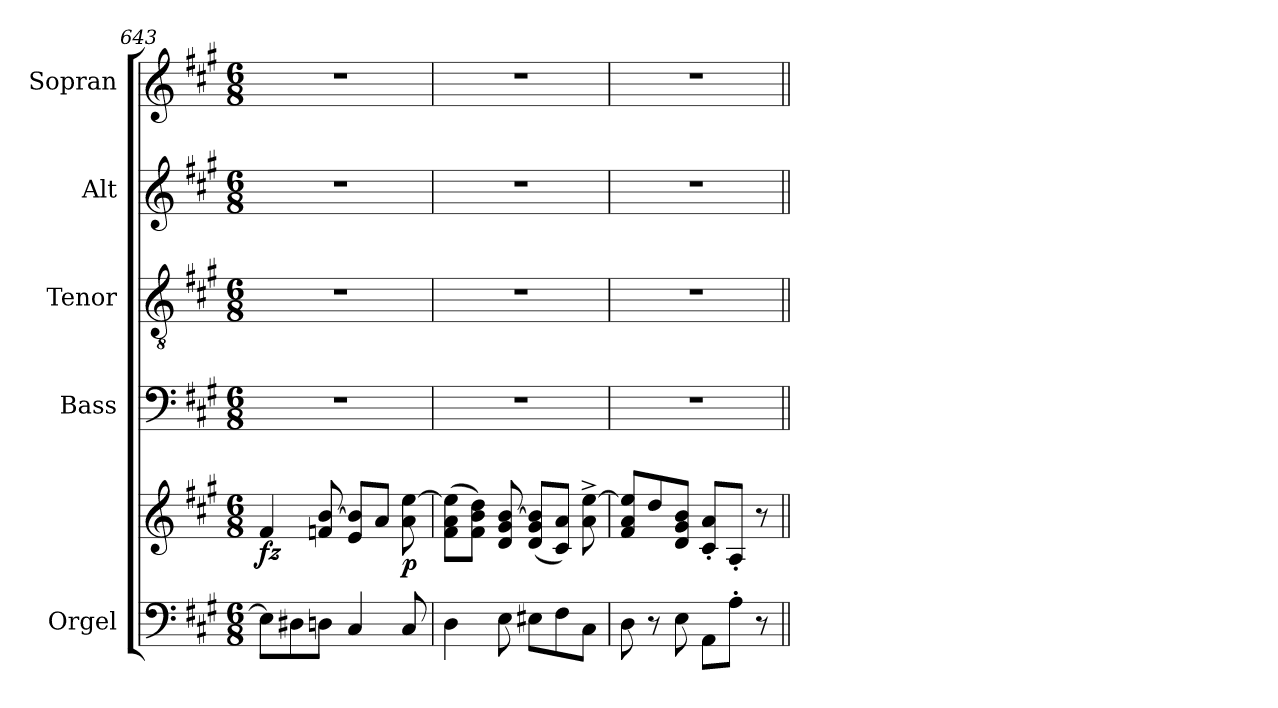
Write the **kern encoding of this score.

**kern	**kern	**dynam	**kern	**kern	**kern	**kern
*part5	*part5	*part5	*part4	*part3	*part2	*part1
*staff6	*staff5	*staff5/6	*staff4	*staff3	*staff2	*staff1
*I"Orgel	*	*	*I"Bass	*I"Tenor	*I"Alt	*I"Sopran
*I'Org.	*	*	*I'B.	*I'T.	*I'A.	*I'S.
*clefF4	*clefG2	*	*clefF4	*clefGv2	*clefG2	*clefG2
*k[f#c#g#]	*k[f#c#g#]	*	*k[f#c#g#]	*k[f#c#g#]	*k[f#c#g#]	*k[f#c#g#]
*A:	*A:	*	*A:	*A:	*A:	*A:
*M6/8	*M6/8	*	*M6/8	*M6/8	*M6/8	*M6/8
=643	=643	=643	=643	=643	=643	=643
!	!	!LO:DY:b	!	!	!	!
8E\L]	4f#/	fz	2.r	2.r	2.r	2.r
8D#X\	.	.	.	.	.	.
8Dn\J	8fn/ [8b/	.	.	.	.	.
4C#/	8e/ 8b/]L	.	.	.	.	.
.	8a/J	.	.	.	.	.
!	!	!LO:DY:b	!	!	!	!
8C#/	8a\ [8ee\	p	.	.	.	.
=644	=644	=644	=644	=644	=644	=644
4D\	(>8f#\ 8a\ 8ee\]L	.	2.r	2.r	2.r	2.r
.	8f#\ 8b\ 8dd\J)	.	.	.	.	.
8E\	8d/ 8g#/ [8b/	.	.	.	.	.
8E#X\L	(<8d/ 8g#/ 8b/]L	.	.	.	.	.
8F#\	8c#/ 8a/J)	.	.	.	.	.
8C#\J	8a\^> [8ee\^>	.	.	.	.	.
=645	=645	=645	=645	=645	=645	=645
8D\	8f#/ 8a/ 8ee/]L	.	2.r	2.r	2.r	2.r
8r	8dd/	.	.	.	.	.
8E\	8d/ 8g#/ 8b/J	.	.	.	.	.
8AA\L	8c#/'< 8a/'<L	.	.	.	.	.
8A'>\J	8A'</J	.	.	.	.	.
8r	8r	.	.	.	.	.
=||	=||	=||	=||	=||	=||	=||
*-	*-	*-	*-	*-	*-	*-
